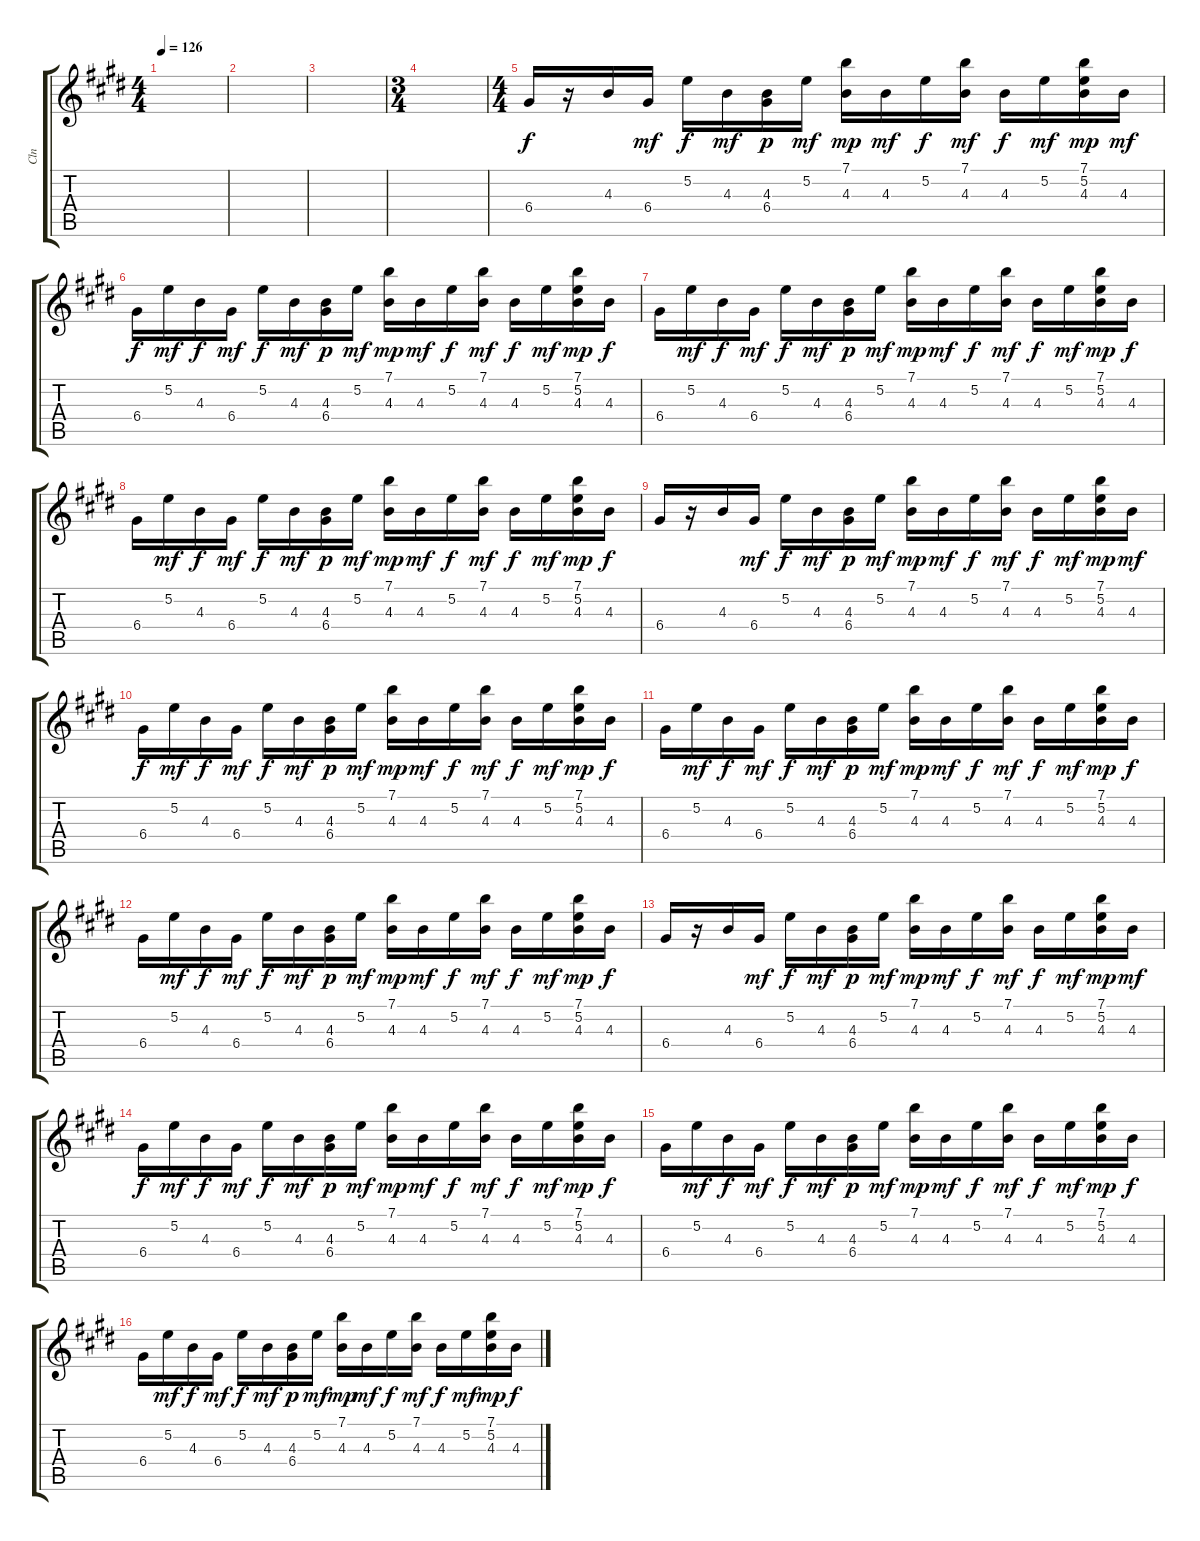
\track ("Cln" "Cln") {instrument electricguitarclean}
\staff {score tabs}
\tuning (E4 B3 G3 D3 A2 E2) {hide}
\ts (4 4)
\tempo 126
\clef g2
\ks e
|
|
|
\ts (3 4)
|
\ts (4 4)
6.4.16 r.16 4.3.16 6.4.16{dy mf} 5.2.16{dy f} 4.3.16{dy mf} (4.3 6.4).16{dy p} 5.2.16{dy mf} (7.1 4.3).16{dy mp} 4.3.16{dy mf} 5.2.16{dy f} (7.1 4.3).16{dy mf} 4.3.16{dy f} 5.2.16{dy mf} (7.1 5.2 4.3).16{dy mp} 4.3.16{dy mf} |
6.4.16{dy f} 5.2.16{dy mf} 4.3.16{dy f} 6.4.16{dy mf} 5.2.16{dy f} 4.3.16{dy mf} (4.3 6.4).16{dy p} 5.2.16{dy mf} (7.1 4.3).16{dy mp} 4.3.16{dy mf} 5.2.16{dy f} (7.1 4.3).16{dy mf} 4.3.16{dy f} 5.2.16{dy mf} (7.1 5.2 4.3).16{dy mp} 4.3.16{dy f} |
6.4.16 5.2.16{dy mf} 4.3.16{dy f} 6.4.16{dy mf} 5.2.16{dy f} 4.3.16{dy mf} (4.3 6.4).16{dy p} 5.2.16{dy mf} (7.1 4.3).16{dy mp} 4.3.16{dy mf} 5.2.16{dy f} (7.1 4.3).16{dy mf} 4.3.16{dy f} 5.2.16{dy mf} (7.1 5.2 4.3).16{dy mp} 4.3.16{dy f} |
6.4.16 5.2.16{dy mf} 4.3.16{dy f} 6.4.16{dy mf} 5.2.16{dy f} 4.3.16{dy mf} (4.3 6.4).16{dy p} 5.2.16{dy mf} (7.1 4.3).16{dy mp} 4.3.16{dy mf} 5.2.16{dy f} (7.1 4.3).16{dy mf} 4.3.16{dy f} 5.2.16{dy mf} (7.1 5.2 4.3).16{dy mp} 4.3.16{dy f} |
6.4.16 r.16 4.3.16 6.4.16{dy mf} 5.2.16{dy f} 4.3.16{dy mf} (4.3 6.4).16{dy p} 5.2.16{dy mf} (7.1 4.3).16{dy mp} 4.3.16{dy mf} 5.2.16{dy f} (7.1 4.3).16{dy mf} 4.3.16{dy f} 5.2.16{dy mf} (7.1 5.2 4.3).16{dy mp} 4.3.16{dy mf} |
6.4.16{dy f} 5.2.16{dy mf} 4.3.16{dy f} 6.4.16{dy mf} 5.2.16{dy f} 4.3.16{dy mf} (4.3 6.4).16{dy p} 5.2.16{dy mf} (7.1 4.3).16{dy mp} 4.3.16{dy mf} 5.2.16{dy f} (7.1 4.3).16{dy mf} 4.3.16{dy f} 5.2.16{dy mf} (7.1 5.2 4.3).16{dy mp} 4.3.16{dy f} |
6.4.16 5.2.16{dy mf} 4.3.16{dy f} 6.4.16{dy mf} 5.2.16{dy f} 4.3.16{dy mf} (4.3 6.4).16{dy p} 5.2.16{dy mf} (7.1 4.3).16{dy mp} 4.3.16{dy mf} 5.2.16{dy f} (7.1 4.3).16{dy mf} 4.3.16{dy f} 5.2.16{dy mf} (7.1 5.2 4.3).16{dy mp} 4.3.16{dy f} |
6.4.16 5.2.16{dy mf} 4.3.16{dy f} 6.4.16{dy mf} 5.2.16{dy f} 4.3.16{dy mf} (4.3 6.4).16{dy p} 5.2.16{dy mf} (7.1 4.3).16{dy mp} 4.3.16{dy mf} 5.2.16{dy f} (7.1 4.3).16{dy mf} 4.3.16{dy f} 5.2.16{dy mf} (7.1 5.2 4.3).16{dy mp} 4.3.16{dy f} |
6.4.16 r.16 4.3.16 6.4.16{dy mf} 5.2.16{dy f} 4.3.16{dy mf} (4.3 6.4).16{dy p} 5.2.16{dy mf} (7.1 4.3).16{dy mp} 4.3.16{dy mf} 5.2.16{dy f} (7.1 4.3).16{dy mf} 4.3.16{dy f} 5.2.16{dy mf} (7.1 5.2 4.3).16{dy mp} 4.3.16{dy mf} |
6.4.16{dy f} 5.2.16{dy mf} 4.3.16{dy f} 6.4.16{dy mf} 5.2.16{dy f} 4.3.16{dy mf} (4.3 6.4).16{dy p} 5.2.16{dy mf} (7.1 4.3).16{dy mp} 4.3.16{dy mf} 5.2.16{dy f} (7.1 4.3).16{dy mf} 4.3.16{dy f} 5.2.16{dy mf} (7.1 5.2 4.3).16{dy mp} 4.3.16{dy f} |
6.4.16 5.2.16{dy mf} 4.3.16{dy f} 6.4.16{dy mf} 5.2.16{dy f} 4.3.16{dy mf} (4.3 6.4).16{dy p} 5.2.16{dy mf} (7.1 4.3).16{dy mp} 4.3.16{dy mf} 5.2.16{dy f} (7.1 4.3).16{dy mf} 4.3.16{dy f} 5.2.16{dy mf} (7.1 5.2 4.3).16{dy mp} 4.3.16{dy f} |
6.4.16 5.2.16{dy mf} 4.3.16{dy f} 6.4.16{dy mf} 5.2.16{dy f} 4.3.16{dy mf} (4.3 6.4).16{dy p} 5.2.16{dy mf} (7.1 4.3).16{dy mp} 4.3.16{dy mf} 5.2.16{dy f} (7.1 4.3).16{dy mf} 4.3.16{dy f} 5.2.16{dy mf} (7.1 5.2 4.3).16{dy mp} 4.3.16{dy f}
